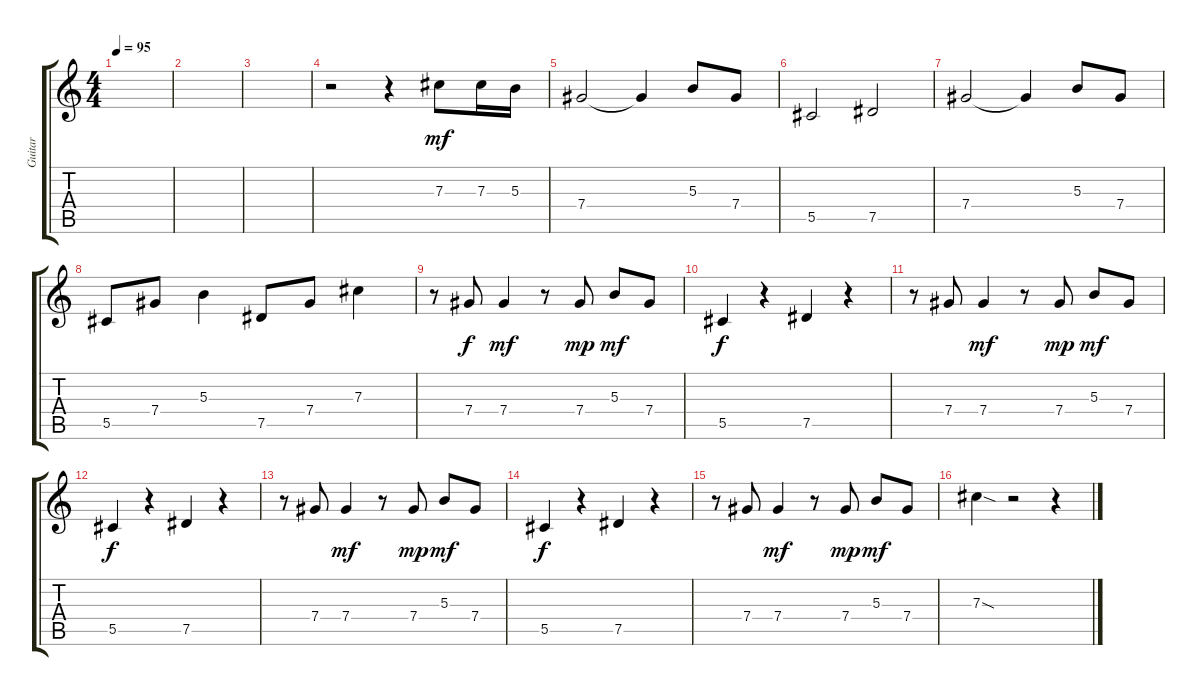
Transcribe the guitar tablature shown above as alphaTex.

\track ("Guitar" "Guitar") {instrument distortionguitar}
\staff {score tabs}
\tuning (Eb4 Bb3 Gb3 Db3 Ab2 Eb2) {hide}
\ts (4 4)
\tempo 95
\clef g2
\ks c
|
|
|
r.2 r.4 7.3.8{dy mf} 7.3.16 5.3.16 |
7.4.2 7.4{t}.4 5.3.8 7.4.8 |
5.5.2 7.5.2 |
7.4.2 7.4{t}.4 5.3.8 7.4.8 |
5.5.8 7.4.8 5.3.4 7.5.8 7.4.8 7.3.4 |
r.8 7.4.8{dy f} 7.4.4{dy mf} r.8 7.4.8{dy mp} 5.3.8{dy mf} 7.4.8 |
5.5.4{dy f} r.4 7.5.4 r.4 |
r.8 7.4.8 7.4.4{dy mf} r.8 7.4.8{dy mp} 5.3.8{dy mf} 7.4.8 |
5.5.4{dy f} r.4 7.5.4 r.4 |
r.8 7.4.8 7.4.4{dy mf} r.8 7.4.8{dy mp} 5.3.8{dy mf} 7.4.8 |
5.5.4{dy f} r.4 7.5.4 r.4 |
r.8 7.4.8 7.4.4{dy mf} r.8 7.4.8{dy mp} 5.3.8{dy mf} 7.4.8 |
7.3{sod}.4 r.2 r.4
